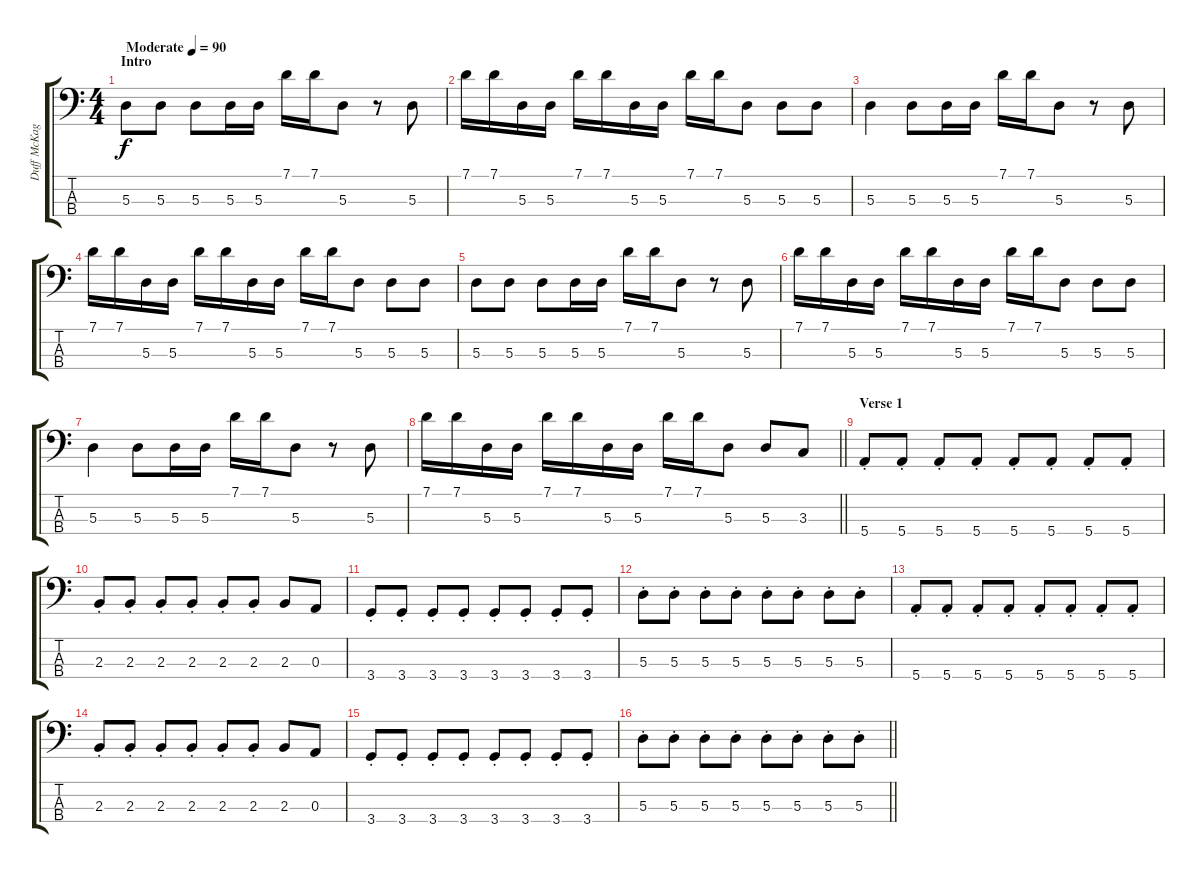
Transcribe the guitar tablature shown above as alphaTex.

\track ("Duff McKagan" "Duff McKag") {instrument electricbasspick}
\staff {score tabs}
\tuning (G2 D2 A1 E1) {hide}
\ts (4 4)
\section ("" "Intro")
\tempo (90 "Moderate")
\clef f4
\ks c
5.3.8{dy f instrument electricbasspick} 5.3.8 5.3.8 5.3.16 5.3.16 7.1.16 7.1.16 5.3.8 r.8 5.3.8 |
7.1.16 7.1.16 5.3.16 5.3.16 7.1.16 7.1.16 5.3.16 5.3.16 7.1.16 7.1.16 5.3.8 5.3.8 5.3.8 |
5.3.4 5.3.8 5.3.16 5.3.16 7.1.16 7.1.16 5.3.8 r.8 5.3.8 |
7.1.16 7.1.16 5.3.16 5.3.16 7.1.16 7.1.16 5.3.16 5.3.16 7.1.16 7.1.16 5.3.8 5.3.8 5.3.8 |
5.3.8 5.3.8 5.3.8 5.3.16 5.3.16 7.1.16 7.1.16 5.3.8 r.8 5.3.8 |
7.1.16 7.1.16 5.3.16 5.3.16 7.1.16 7.1.16 5.3.16 5.3.16 7.1.16 7.1.16 5.3.8 5.3.8 5.3.8 |
5.3.4 5.3.8 5.3.16 5.3.16 7.1.16 7.1.16 5.3.8 r.8 5.3.8 |
\barLineRight lightlight
7.1.16 7.1.16 5.3.16 5.3.16 7.1.16 7.1.16 5.3.16 5.3.16 7.1.16 7.1.16 5.3.8 5.3.8 3.3.8 |
\section ("" "Verse 1")
5.4{st}.8 5.4{st}.8 5.4{st}.8 5.4{st}.8 5.4{st}.8 5.4{st}.8 5.4{st}.8 5.4{st}.8 |
2.3{st}.8 2.3{st}.8 2.3{st}.8 2.3{st}.8 2.3{st}.8 2.3{st}.8 2.3.8 0.3.8 |
3.4{st}.8 3.4{st}.8 3.4{st}.8 3.4{st}.8 3.4{st}.8 3.4{st}.8 3.4{st}.8 3.4{st}.8 |
5.3{st}.8 5.3{st}.8 5.3{st}.8 5.3{st}.8 5.3{st}.8 5.3{st}.8 5.3{st}.8 5.3{st}.8 |
5.4{st}.8 5.4{st}.8 5.4{st}.8 5.4{st}.8 5.4{st}.8 5.4{st}.8 5.4{st}.8 5.4{st}.8 |
2.3{st}.8 2.3{st}.8 2.3{st}.8 2.3{st}.8 2.3{st}.8 2.3{st}.8 2.3.8 0.3.8 |
3.4{st}.8 3.4{st}.8 3.4{st}.8 3.4{st}.8 3.4{st}.8 3.4{st}.8 3.4{st}.8 3.4{st}.8 |
\barLineRight lightlight
5.3{st}.8 5.3{st}.8 5.3{st}.8 5.3{st}.8 5.3{st}.8 5.3{st}.8 5.3{st}.8 5.3{st}.8
